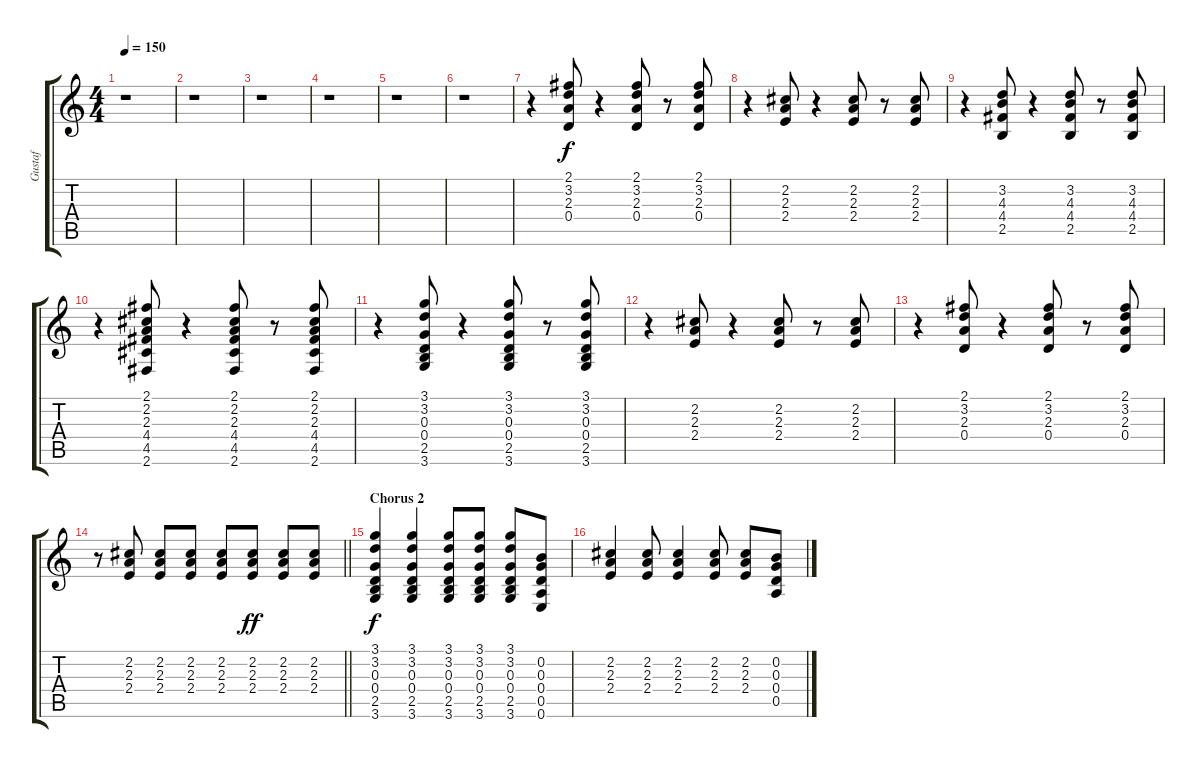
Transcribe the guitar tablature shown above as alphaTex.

\track ("Gustaf" "Gustaf") {instrument distortionguitar}
\staff {score tabs}
\tuning (E4 B3 G3 D3 A2 E2) {hide}
\ts (4 4)
\tempo 150
\clef g2
\ks c
r.1{dy f} |
r.1 |
r.1 |
r.1 |
r.1 |
r.1 |
r.4{volume 8} (2.1 3.2 2.3 0.4).8 r.4 (2.1 3.2 2.3 0.4).8 r.8 (2.1 3.2 2.3 0.4).8 |
r.4 (2.2 2.3 2.4).8 r.4 (2.2 2.3 2.4).8 r.8 (2.2 2.3 2.4).8 |
r.4 (3.2 4.3 4.4 2.5).8 r.4 (3.2 4.3 4.4 2.5).8 r.8 (3.2 4.3 4.4 2.5).8 |
r.4 (2.1 2.2 2.3 4.4 4.5 2.6).8 r.4 (2.1 2.2 2.3 4.4 4.5 2.6).8 r.8 (2.1 2.2 2.3 4.4 4.5 2.6).8 |
r.4 (3.1 3.2 0.3 0.4 2.5 3.6).8 r.4 (3.1 3.2 0.3 0.4 2.5 3.6).8 r.8 (3.1 3.2 0.3 0.4 2.5 3.6).8 |
r.4 (2.2 2.3 2.4).8 r.4 (2.2 2.3 2.4).8 r.8 (2.2 2.3 2.4).8 |
r.4 (2.1 3.2 2.3 0.4).8 r.4 (2.1 3.2 2.3 0.4).8 r.8 (2.1 3.2 2.3 0.4).8 |
\barLineRight lightlight
r.8 (2.2 2.3 2.4).8 (2.2 2.3 2.4).8 (2.2 2.3 2.4).8 (2.2 2.3 2.4).8 (2.2 2.3 2.4).8{dy ff} (2.2 2.3 2.4).8 (2.2 2.3 2.4).8 |
\section ("" "Chorus 2")
(3.1 3.2 0.3 0.4 2.5 3.6).4{dy f volume 11} (3.1 3.2 0.3 0.4 2.5 3.6).4 (3.1 3.2 0.3 0.4 2.5 3.6).8 (3.1 3.2 0.3 0.4 2.5 3.6).8 (3.1 3.2 0.3 0.4 2.5 3.6).8 (0.2 0.3 0.4 0.5 0.6).8 |
(2.2 2.3 2.4).4 (2.2 2.3 2.4).8 (2.2 2.3 2.4).4 (2.2 2.3 2.4).8 (2.2 2.3 2.4).8 (0.2 0.3 0.4 0.5).8
